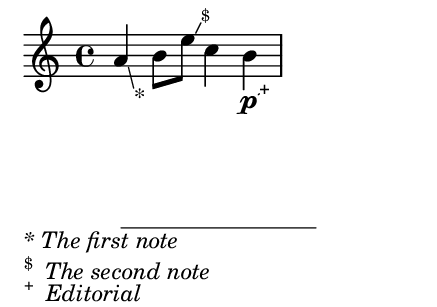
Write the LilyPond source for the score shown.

%% Generated by lilypond-book.py
%% Options: [exampleindent=10.16\mm,indent=0\mm,line-width=160\mm,papersize=a8landscape,quote]
\include "lilypond-book-preamble.ly"


% ****************************************************************
% Start cut-&-pastable-section
% ****************************************************************



\paper {
  #(set-paper-size "a8landscape")
  indent = 0\mm
  line-width = 160\mm
  % offset the left padding, also add 1mm as lilypond creates cropped
  % images with a little space on the right
  line-width = #(- line-width (* mm  3.000000) (* mm 1))
  line-width = 160\mm - 2.0 * 10.16\mm
  % offset the left padding, also add 1mm as lilypond creates cropped
  % images with a little space on the right
  line-width = #(- line-width (* mm  3.000000) (* mm 1))
}

\layout {
  
}





% ****************************************************************
% ly snippet:
% ****************************************************************
\sourcefileline 1472
\book {
  \header { tagline = ##f }
  \relative c' {
    \footnote "*" #'(0.5 . -2) \markup { \italic "* The first note" } a'4
    b8
    \footnote \markup { \super "$" } #'(0.5 . 1)
      \markup { \super "$" \italic " The second note" } e
    c4
    \once \override Score.FootnoteItem.annotation-line = ##f
    b-\footnote \markup \tiny "+" #'(0.1 . 0.1)
      \markup { \super "+" \italic " Editorial" } \p
  }
}



% ****************************************************************
% end ly snippet
% ****************************************************************
